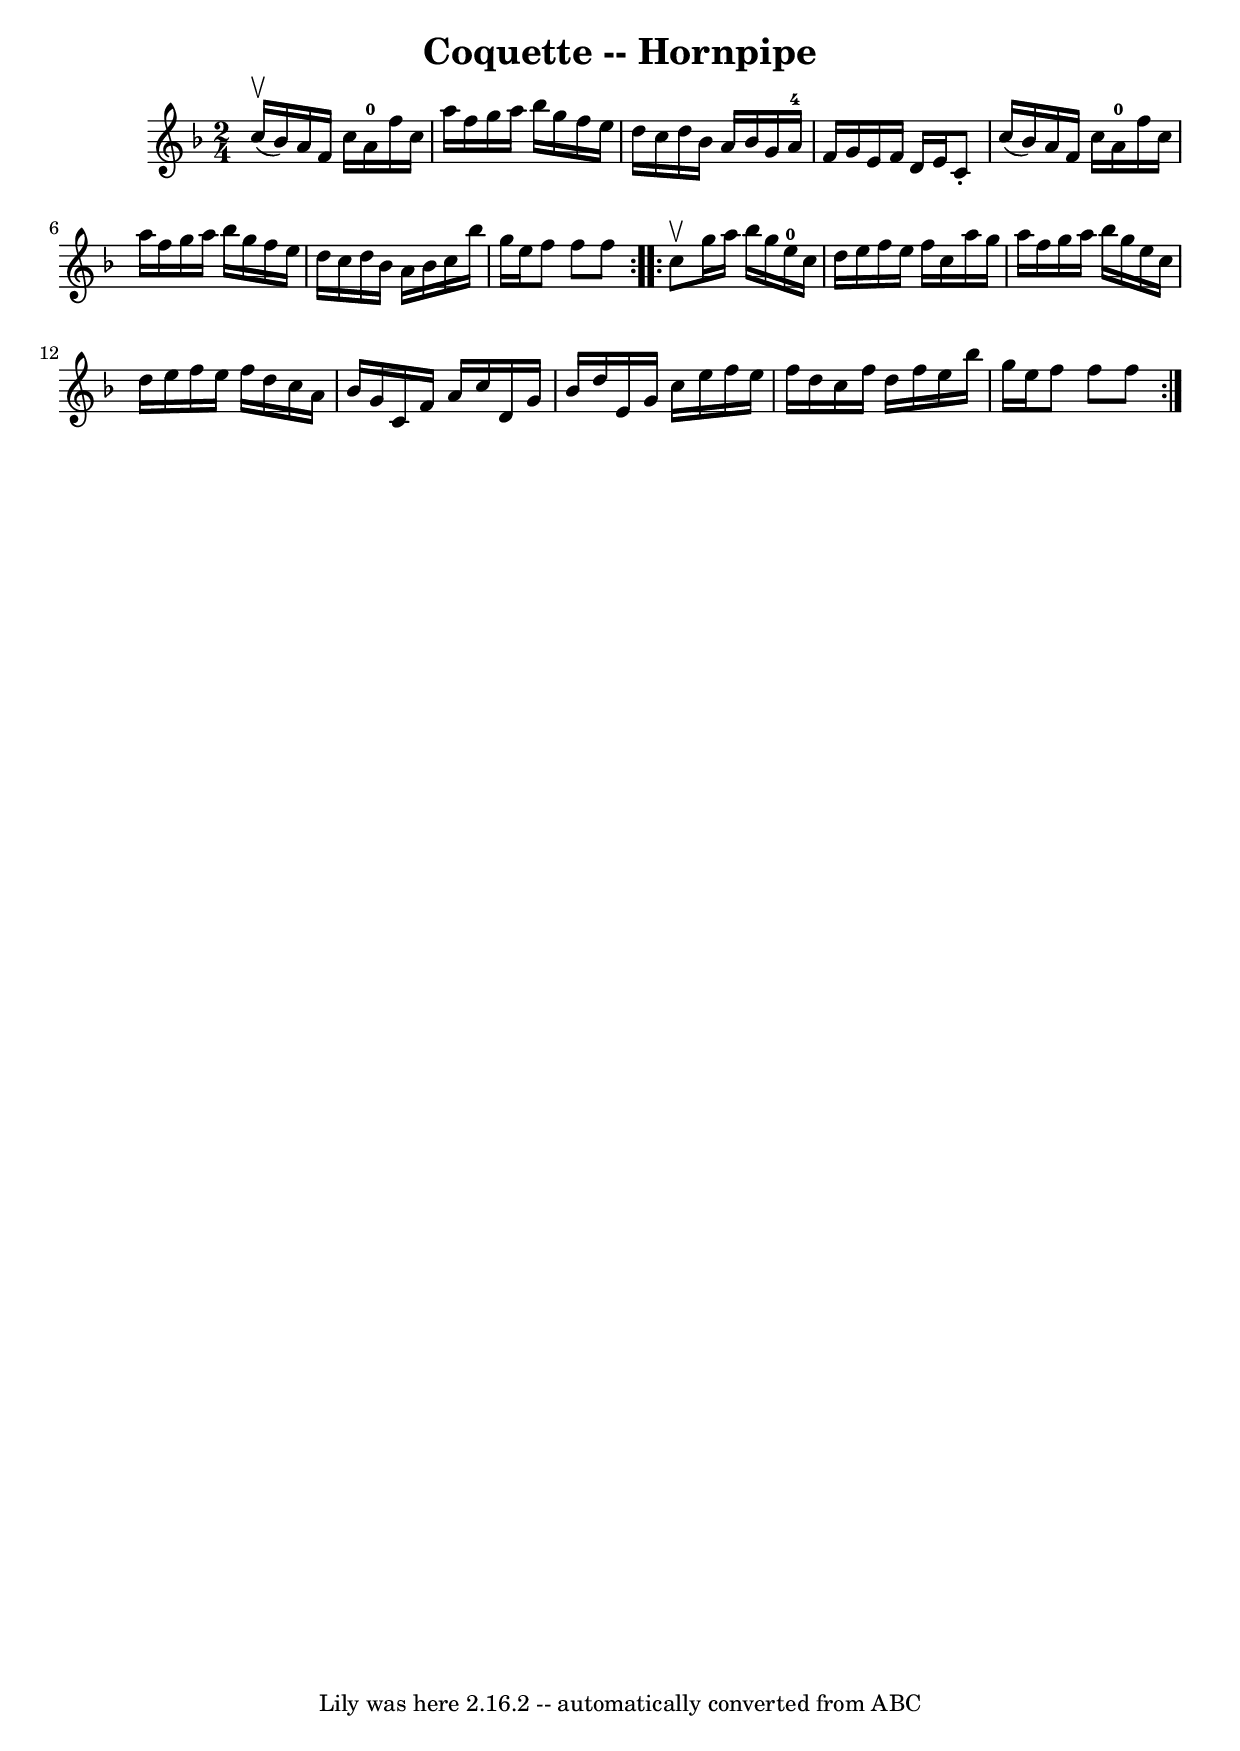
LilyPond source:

\version "2.16.2"
\include "Mammoth.ily"
\header {
  %% book = "Cole's 1000 Fiddle Tunes"
 crossRefNumber = "1"
 footnotes = ""
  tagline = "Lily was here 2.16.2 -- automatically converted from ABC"
  title = "Coquette -- Hornpipe"

}
voicedefault =  {



  \repeat volta 2 {

    \time 2/4 
    \key f \major c''16 (^\upbow bf'16)  |
 a'16 f'16 c''16 a'16-0 f''16 c''16 a''16 f''16   |
 g''16 a''16 bf''16 g''16 f''16 e''16 d''16 c''16   |
 d''16 bf'16 a'16 bf'16 g'16 a'16-4 f'16 g'16   |
 e'16 f'16 d'16 e'16 c'8-. c''16 (bf'16)  |
 a'16 f'16 c''16 a'16-0 f''16 c''16 a''16 f''16   |
 g''16 a''16 bf''16 g''16 f''16 e''16 d''16 c''16    |
 d''16 bf'16 a'16 bf'16 c''16 bf''16 g''16 e''16   |
 f''8 f''8 f''8  
  }     
  \repeat volta 2 { c''8^\upbow   |
 g''16 a''16 bf''16 g''16 e''16-0 c''16 d''16 e''16   |
 f''16 e''16 f''16 c''16 a''16 g''16 a''16 f''16   |
 g''16 a''16 bf''16 g''16 e''16 c''16 d''16 e''16   |
 f''16 e''16 f''16 d''16 c''16 a'16 bf'16 g'16   |
 c'16 f'16 a'16 c''16 d'16 g'16 bf'16 d''16   |
 e'16 g'16 c''16 e''16 f''16 e''16 f''16 d''16   |
 c''16 f''16 d''16 f''16 e''16 bf''16 g''16 e''16   |
 f''8 f''8 f''8  
  }   

}

\score{
  <<

    \context Staff="default"
    {
      \voicedefault 
      
    }

  >>
  \layout {
    
  }
  \midi {
  }

}
